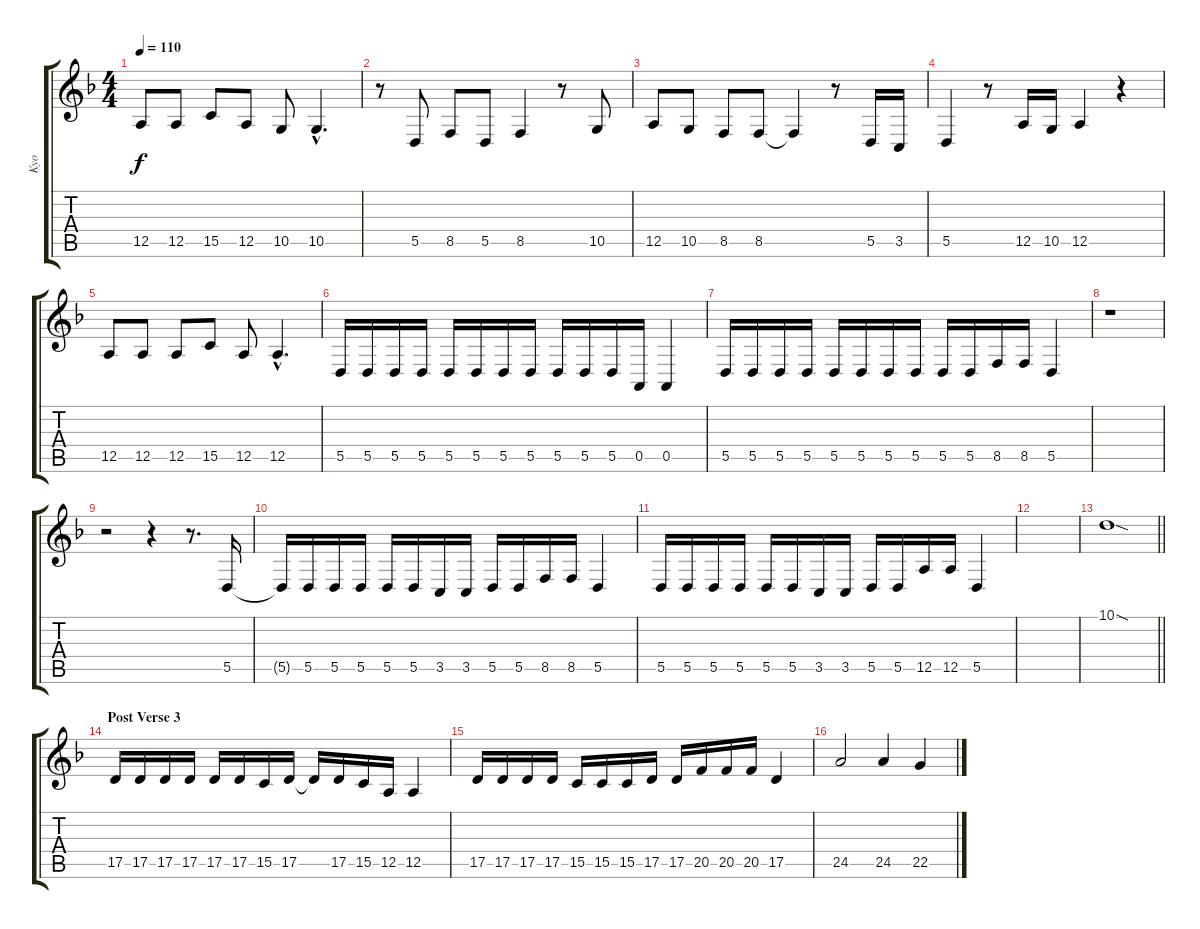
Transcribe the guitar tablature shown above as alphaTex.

\track ("Kyo" "Kyo") {instrument sopranosax}
\staff {score tabs}
\tuning (E4 B3 G3 D3 A2 E2) {hide}
\ts (4 4)
\tempo 110
\clef g2
\ks f
12.5.8{dy f} 12.5.8 15.5.8 12.5.8 10.5.8 10.5{hac}.4{d} |
r.8 5.5.8 8.5.8 5.5.8 8.5.4 r.8 10.5.8 |
12.5.8 10.5.8 8.5.8 8.5.8 8.5{t}.4 r.8 5.5.16 3.5.16 |
5.5.4 r.8 12.5.16 10.5.16 12.5.4 r.4 |
12.5.8 12.5.8 12.5.8 15.5.8 12.5.8 12.5{hac}.4{d} |
5.5.16 5.5.16 5.5.16 5.5.16 5.5.16 5.5.16 5.5.16 5.5.16 5.5.16 5.5.16 5.5.16 0.5.16 0.5.4 |
5.5.16 5.5.16 5.5.16 5.5.16 5.5.16 5.5.16 5.5.16 5.5.16 5.5.16 5.5.16 8.5.16 8.5.16 5.5.4 |
r.1 |
r.2 r.4 r.8{d} 5.5.16 |
5.5{t}.16 5.5.16 5.5.16 5.5.16 5.5.16 5.5.16 3.5.16 3.5.16 5.5.16 5.5.16 8.5.16 8.5.16 5.5.4 |
5.5.16 5.5.16 5.5.16 5.5.16 5.5.16 5.5.16 3.5.16 3.5.16 5.5.16 5.5.16 12.5.16 12.5.16 5.5.4 |
|
\barLineRight lightlight
10.1{sod}.1 |
\section ("" "Post Verse 3")
17.5.16 17.5.16 17.5.16 17.5.16 17.5.16 17.5.16 15.5.16 17.5.16 17.5{t}.16 17.5.16 15.5.16 12.5.16 12.5.4 |
17.5.16 17.5.16 17.5.16 17.5.16 15.5.16 15.5.16 15.5.16 17.5.16 17.5.16 20.5.16 20.5.16 20.5.16 17.5.4 |
24.5.2 24.5.4 22.5.4
